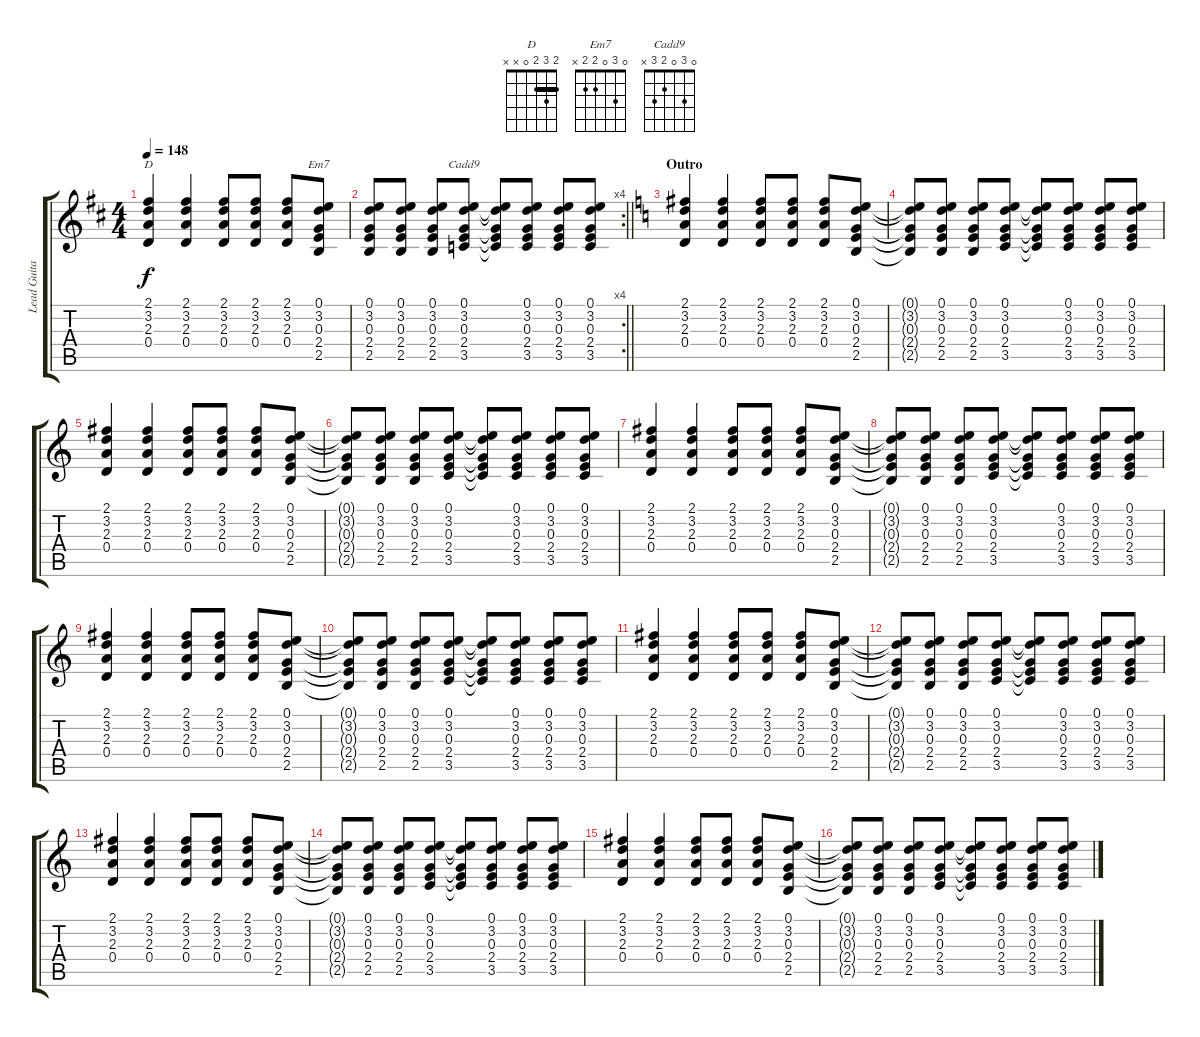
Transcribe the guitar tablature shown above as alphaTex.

\track ("Lead Guitar" "Lead Guita") {instrument overdrivenguitar}
\staff {score tabs}
\tuning (E4 B3 G3 D3 A2 E2) {hide}
\chord ("D" 2 3 2 0 x x) {barre 2}
\chord ("Em7" 0 3 0 2 2 x)
\chord ("Cadd9" 0 3 0 2 3 x)
\ts (4 4)
\tempo 148
\clef g2
\ks d
(2.1 3.2 2.3 0.4).4{ch "D" dy f} (2.1 3.2 2.3 0.4).4 (2.1 3.2 2.3 0.4).8 (2.1 3.2 2.3 0.4).8 (2.1 3.2 2.3 0.4).8 (0.1 3.2 0.3 2.4 2.5).8{ch "Em7"} |
\rc 4
\barLineRight lightlight
(0.1 3.2 0.3 2.4 2.5).8 (0.1 3.2 0.3 2.4 2.5).8 (0.1 3.2 0.3 2.4 2.5).8 (0.1 3.2 0.3 2.4 3.5).8{ch "Cadd9"} (0.1{t} 3.2{t} 0.3{t} 2.4{t} 3.5{t}).8 (0.1 3.2 0.3 2.4 3.5).8 (0.1 3.2 0.3 2.4 3.5).8 (0.1 3.2 0.3 2.4 3.5).8 |
\section ("" "Outro")
\ks c
(2.1 3.2 2.3 0.4).4 (2.1 3.2 2.3 0.4).4 (2.1 3.2 2.3 0.4).8 (2.1 3.2 2.3 0.4).8 (2.1 3.2 2.3 0.4).8 (0.1 3.2 0.3 2.4 2.5).8 |
(0.1{t} 3.2{t} 0.3{t} 2.4{t} 2.5{t}).8 (0.1 3.2 0.3 2.4 2.5).8 (0.1 3.2 0.3 2.4 2.5).8 (0.1 3.2 0.3 2.4 3.5).8 (0.1{t} 3.2{t} 0.3{t} 2.4{t} 3.5{t}).8 (0.1 3.2 0.3 2.4 3.5).8 (0.1 3.2 0.3 2.4 3.5).8 (0.1 3.2 0.3 2.4 3.5).8 |
(2.1 3.2 2.3 0.4).4 (2.1 3.2 2.3 0.4).4 (2.1 3.2 2.3 0.4).8 (2.1 3.2 2.3 0.4).8 (2.1 3.2 2.3 0.4).8 (0.1 3.2 0.3 2.4 2.5).8 |
(0.1{t} 3.2{t} 0.3{t} 2.4{t} 2.5{t}).8 (0.1 3.2 0.3 2.4 2.5).8 (0.1 3.2 0.3 2.4 2.5).8 (0.1 3.2 0.3 2.4 3.5).8 (0.1{t} 3.2{t} 0.3{t} 2.4{t} 3.5{t}).8 (0.1 3.2 0.3 2.4 3.5).8 (0.1 3.2 0.3 2.4 3.5).8 (0.1 3.2 0.3 2.4 3.5).8 |
(2.1 3.2 2.3 0.4).4 (2.1 3.2 2.3 0.4).4 (2.1 3.2 2.3 0.4).8 (2.1 3.2 2.3 0.4).8 (2.1 3.2 2.3 0.4).8 (0.1 3.2 0.3 2.4 2.5).8 |
(0.1{t} 3.2{t} 0.3{t} 2.4{t} 2.5{t}).8 (0.1 3.2 0.3 2.4 2.5).8 (0.1 3.2 0.3 2.4 2.5).8 (0.1 3.2 0.3 2.4 3.5).8 (0.1{t} 3.2{t} 0.3{t} 2.4{t} 3.5{t}).8 (0.1 3.2 0.3 2.4 3.5).8 (0.1 3.2 0.3 2.4 3.5).8 (0.1 3.2 0.3 2.4 3.5).8 |
(2.1 3.2 2.3 0.4).4 (2.1 3.2 2.3 0.4).4 (2.1 3.2 2.3 0.4).8 (2.1 3.2 2.3 0.4).8 (2.1 3.2 2.3 0.4).8 (0.1 3.2 0.3 2.4 2.5).8 |
(0.1{t} 3.2{t} 0.3{t} 2.4{t} 2.5{t}).8 (0.1 3.2 0.3 2.4 2.5).8 (0.1 3.2 0.3 2.4 2.5).8 (0.1 3.2 0.3 2.4 3.5).8 (0.1{t} 3.2{t} 0.3{t} 2.4{t} 3.5{t}).8 (0.1 3.2 0.3 2.4 3.5).8 (0.1 3.2 0.3 2.4 3.5).8 (0.1 3.2 0.3 2.4 3.5).8 |
(2.1 3.2 2.3 0.4).4 (2.1 3.2 2.3 0.4).4 (2.1 3.2 2.3 0.4).8 (2.1 3.2 2.3 0.4).8 (2.1 3.2 2.3 0.4).8 (0.1 3.2 0.3 2.4 2.5).8 |
(0.1{t} 3.2{t} 0.3{t} 2.4{t} 2.5{t}).8 (0.1 3.2 0.3 2.4 2.5).8 (0.1 3.2 0.3 2.4 2.5).8 (0.1 3.2 0.3 2.4 3.5).8 (0.1{t} 3.2{t} 0.3{t} 2.4{t} 3.5{t}).8 (0.1 3.2 0.3 2.4 3.5).8 (0.1 3.2 0.3 2.4 3.5).8 (0.1 3.2 0.3 2.4 3.5).8 |
(2.1 3.2 2.3 0.4).4 (2.1 3.2 2.3 0.4).4 (2.1 3.2 2.3 0.4).8 (2.1 3.2 2.3 0.4).8 (2.1 3.2 2.3 0.4).8 (0.1 3.2 0.3 2.4 2.5).8 |
(0.1{t} 3.2{t} 0.3{t} 2.4{t} 2.5{t}).8 (0.1 3.2 0.3 2.4 2.5).8 (0.1 3.2 0.3 2.4 2.5).8 (0.1 3.2 0.3 2.4 3.5).8 (0.1{t} 3.2{t} 0.3{t} 2.4{t} 3.5{t}).8 (0.1 3.2 0.3 2.4 3.5).8 (0.1 3.2 0.3 2.4 3.5).8 (0.1 3.2 0.3 2.4 3.5).8 |
(2.1 3.2 2.3 0.4).4 (2.1 3.2 2.3 0.4).4 (2.1 3.2 2.3 0.4).8 (2.1 3.2 2.3 0.4).8 (2.1 3.2 2.3 0.4).8 (0.1 3.2 0.3 2.4 2.5).8 |
(0.1{t} 3.2{t} 0.3{t} 2.4{t} 2.5{t}).8 (0.1 3.2 0.3 2.4 2.5).8 (0.1 3.2 0.3 2.4 2.5).8 (0.1 3.2 0.3 2.4 3.5).8 (0.1{t} 3.2{t} 0.3{t} 2.4{t} 3.5{t}).8 (0.1 3.2 0.3 2.4 3.5).8 (0.1 3.2 0.3 2.4 3.5).8 (0.1 3.2 0.3 2.4 3.5).8
